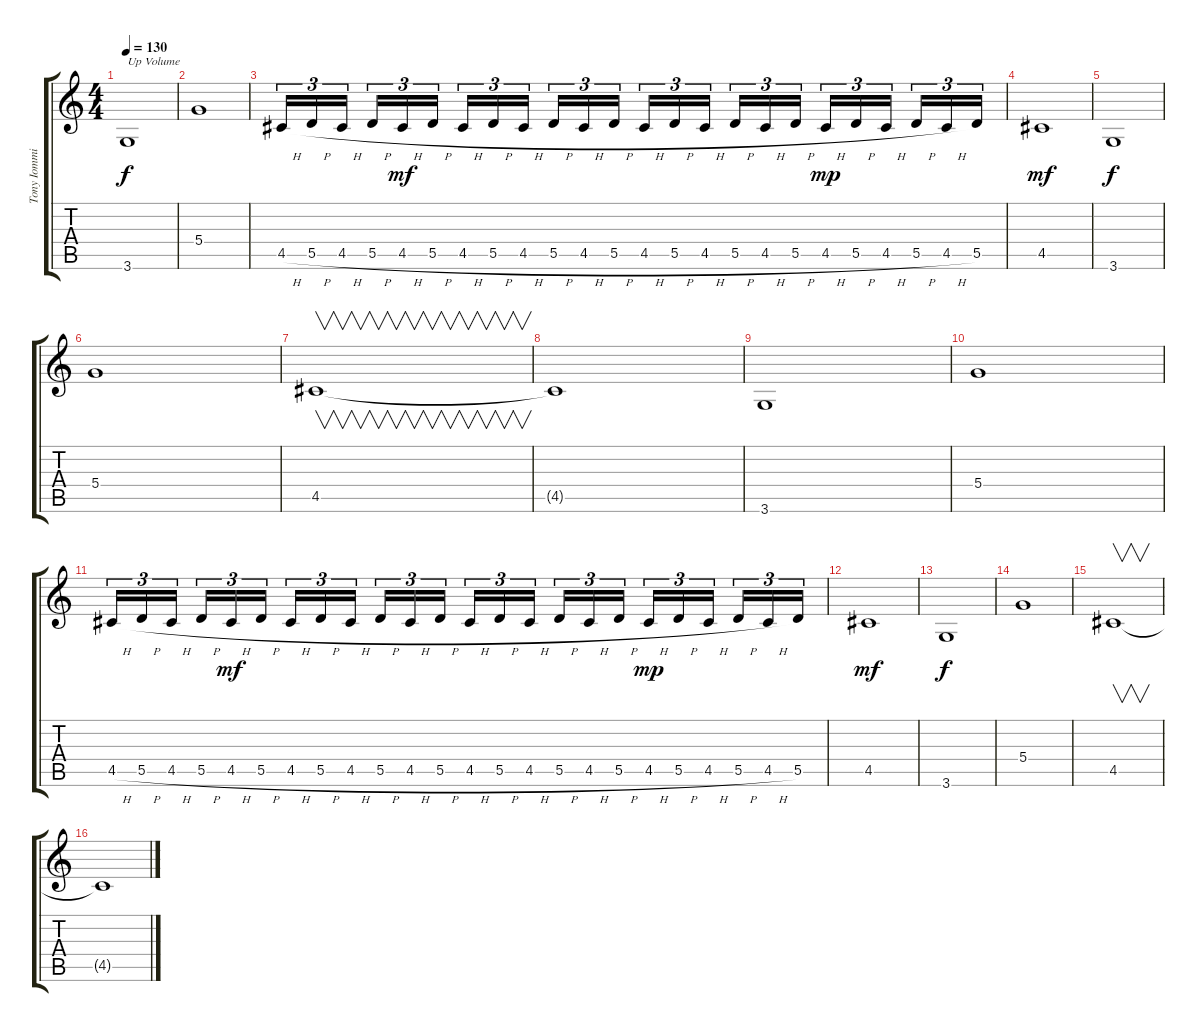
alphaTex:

\track ("Tony Iommi" "Tony Iommi") {instrument distortionguitar}
\staff {score tabs}
\tuning (E4 B3 G3 D3 A2 E2) {hide}
\ts (4 4)
\tempo 130
\clef g2
\ks c
3.6.1{txt "Up Volume" dy f volume 16} |
5.4.1 |
4.5{h}.16{tu (3 2)} 5.5{h}.16{tu (3 2)} 4.5{h}.16{tu (3 2)} 5.5{h}.16{tu (3 2)} 4.5{h}.16{tu (3 2) dy mf} 5.5{h}.16{tu (3 2)} 4.5{h}.16{tu (3 2)} 5.5{h}.16{tu (3 2)} 4.5{h}.16{tu (3 2)} 5.5{h}.16{tu (3 2)} 4.5{h}.16{tu (3 2)} 5.5{h}.16{tu (3 2)} 4.5{h}.16{tu (3 2)} 5.5{h}.16{tu (3 2)} 4.5{h}.16{tu (3 2)} 5.5{h}.16{tu (3 2)} 4.5{h}.16{tu (3 2)} 5.5{h}.16{tu (3 2)} 4.5{h}.16{tu (3 2) dy mp} 5.5{h}.16{tu (3 2)} 4.5{h}.16{tu (3 2)} 5.5{h}.16{tu (3 2)} 4.5{h}.16{tu (3 2)} 5.5.16{tu (3 2)} |
4.5.1{dy mf} |
3.6.1{dy f} |
5.4.1 |
4.5.1{v} |
4.5{t}.1 |
3.6.1 |
5.4.1 |
4.5{h}.16{tu (3 2)} 5.5{h}.16{tu (3 2)} 4.5{h}.16{tu (3 2)} 5.5{h}.16{tu (3 2)} 4.5{h}.16{tu (3 2) dy mf} 5.5{h}.16{tu (3 2)} 4.5{h}.16{tu (3 2)} 5.5{h}.16{tu (3 2)} 4.5{h}.16{tu (3 2)} 5.5{h}.16{tu (3 2)} 4.5{h}.16{tu (3 2)} 5.5{h}.16{tu (3 2)} 4.5{h}.16{tu (3 2)} 5.5{h}.16{tu (3 2)} 4.5{h}.16{tu (3 2)} 5.5{h}.16{tu (3 2)} 4.5{h}.16{tu (3 2)} 5.5{h}.16{tu (3 2)} 4.5{h}.16{tu (3 2) dy mp} 5.5{h}.16{tu (3 2)} 4.5{h}.16{tu (3 2)} 5.5{h}.16{tu (3 2)} 4.5{h}.16{tu (3 2)} 5.5.16{tu (3 2)} |
4.5.1{dy mf} |
3.6.1{dy f} |
5.4.1 |
4.5.1{v} |
4.5{t}.1
